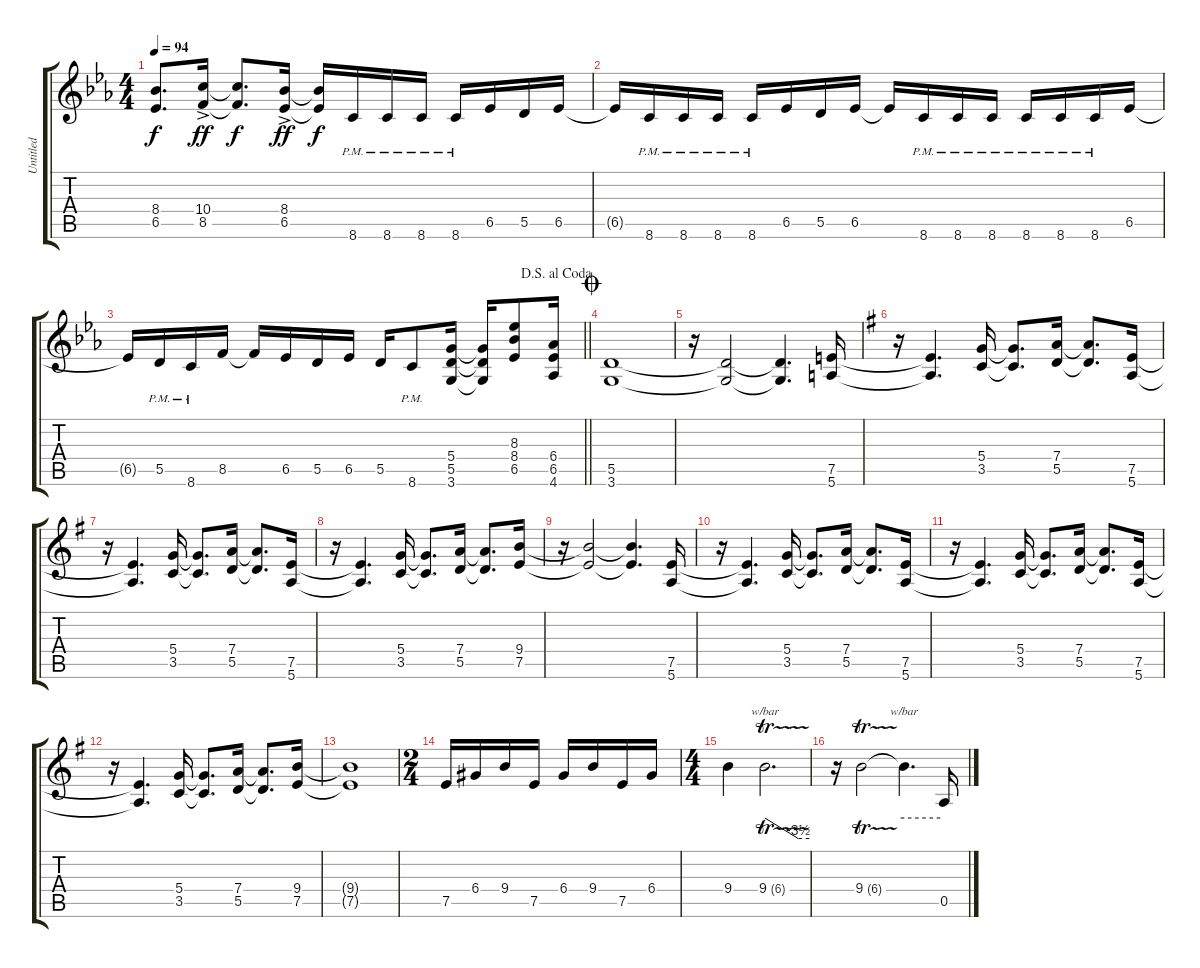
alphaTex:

\track ("Untitled" "Untitled") {instrument distortionguitar}
\staff {score tabs}
\tuning (E4 B3 G3 D3 A2 E2) {hide}
\ts (4 4)
\tempo 94
\clef g2
\ks eb
(8.4{t} 6.5{t}).8{d dy f} (10.4{ac} 8.5{ac}).16{dy ff} (10.4{t} 8.5{t}).8{d dy f} (8.4{ac} 6.5{ac}).16{dy ff} (8.4{t} 6.5{t}).16{dy f} 8.6{pm}.16 8.6{pm}.16 8.6{pm}.16 8.6{pm}.16 6.5.16 5.5.16 6.5.16 |
6.5{t}.16 8.6{pm}.16 8.6{pm}.16 8.6{pm}.16 8.6{pm}.16 6.5.16 5.5.16 6.5.16 6.5{t}.16 8.6{pm}.16 8.6{pm}.16 8.6{pm}.16 8.6{pm}.16 8.6{pm}.16 8.6{pm}.16 6.5.16 |
\jump dalsegnoalcoda
\barLineRight lightlight
6.5{t}.16 5.5{pm}.16 8.6{pm}.16 8.5.16 8.5{t}.16 6.5.16 5.5.16 6.5.16 5.5.16 8.6{pm}.8 (5.4 5.5 3.6).16 (5.4{t} 5.5{t} 3.6{t}).16 (8.3 8.4 6.5).8 (6.4 6.5 4.6).16 |
\jump coda
(5.5 3.6).1 |
r.16 (5.5{t} 3.6{t}).2 (5.5{t} 3.6{t}).4{d} (7.5 5.6).16 |
\ks g
r.16 (7.5{t} 5.6{t}).4{d} (5.4 3.5).16 (5.4{t} 3.5{t}).8{d} (7.4 5.5).16 (7.4{t} 5.5{t}).8{d} (7.5 5.6).16 |
r.16 (7.5{t} 5.6{t}).4{d} (5.4 3.5).16 (5.4{t} 3.5{t}).8{d} (7.4 5.5).16 (7.4{t} 5.5{t}).8{d} (7.5 5.6).16 |
r.16 (7.5{t} 5.6{t}).4{d} (5.4 3.5).16 (5.4{t} 3.5{t}).8{d} (7.4 5.5).16 (7.4{t} 5.5{t}).8{d} (9.4 7.5).16 |
r.16 (9.4{t} 7.5{t}).2 (9.4{t} 7.5{t}).4{d} (7.5 5.6).16 |
r.16 (7.5{t} 5.6{t}).4{d} (5.4 3.5).16 (5.4{t} 3.5{t}).8{d} (7.4 5.5).16 (7.4{t} 5.5{t}).8{d} (7.5 5.6).16 |
r.16 (7.5{t} 5.6{t}).4{d} (5.4 3.5).16 (5.4{t} 3.5{t}).8{d} (7.4 5.5).16 (7.4{t} 5.5{t}).8{d} (7.5 5.6).16 |
r.16 (7.5{t} 5.6{t}).4{d} (5.4 3.5).16 (5.4{t} 3.5{t}).8{d} (7.4 5.5).16 (7.4{t} 5.5{t}).8{d} (9.4 7.5).16 |
(9.4{t} 7.5{t}).1 |
\ts (2 4)
7.5.16 6.4.16 9.4.16 7.5.16 6.4.16 9.4.16 7.5.16 6.4.16 |
\ts (4 4)
9.4.4 9.4{tr (6 32)}.2{d tbe (custom default 0 0 45 -14 60 -14)} |
r.16 9.4{tr (6 32)}.2 9.4{t}.4{d tbe (hold default 0 0 60 0)} 0.5.16
